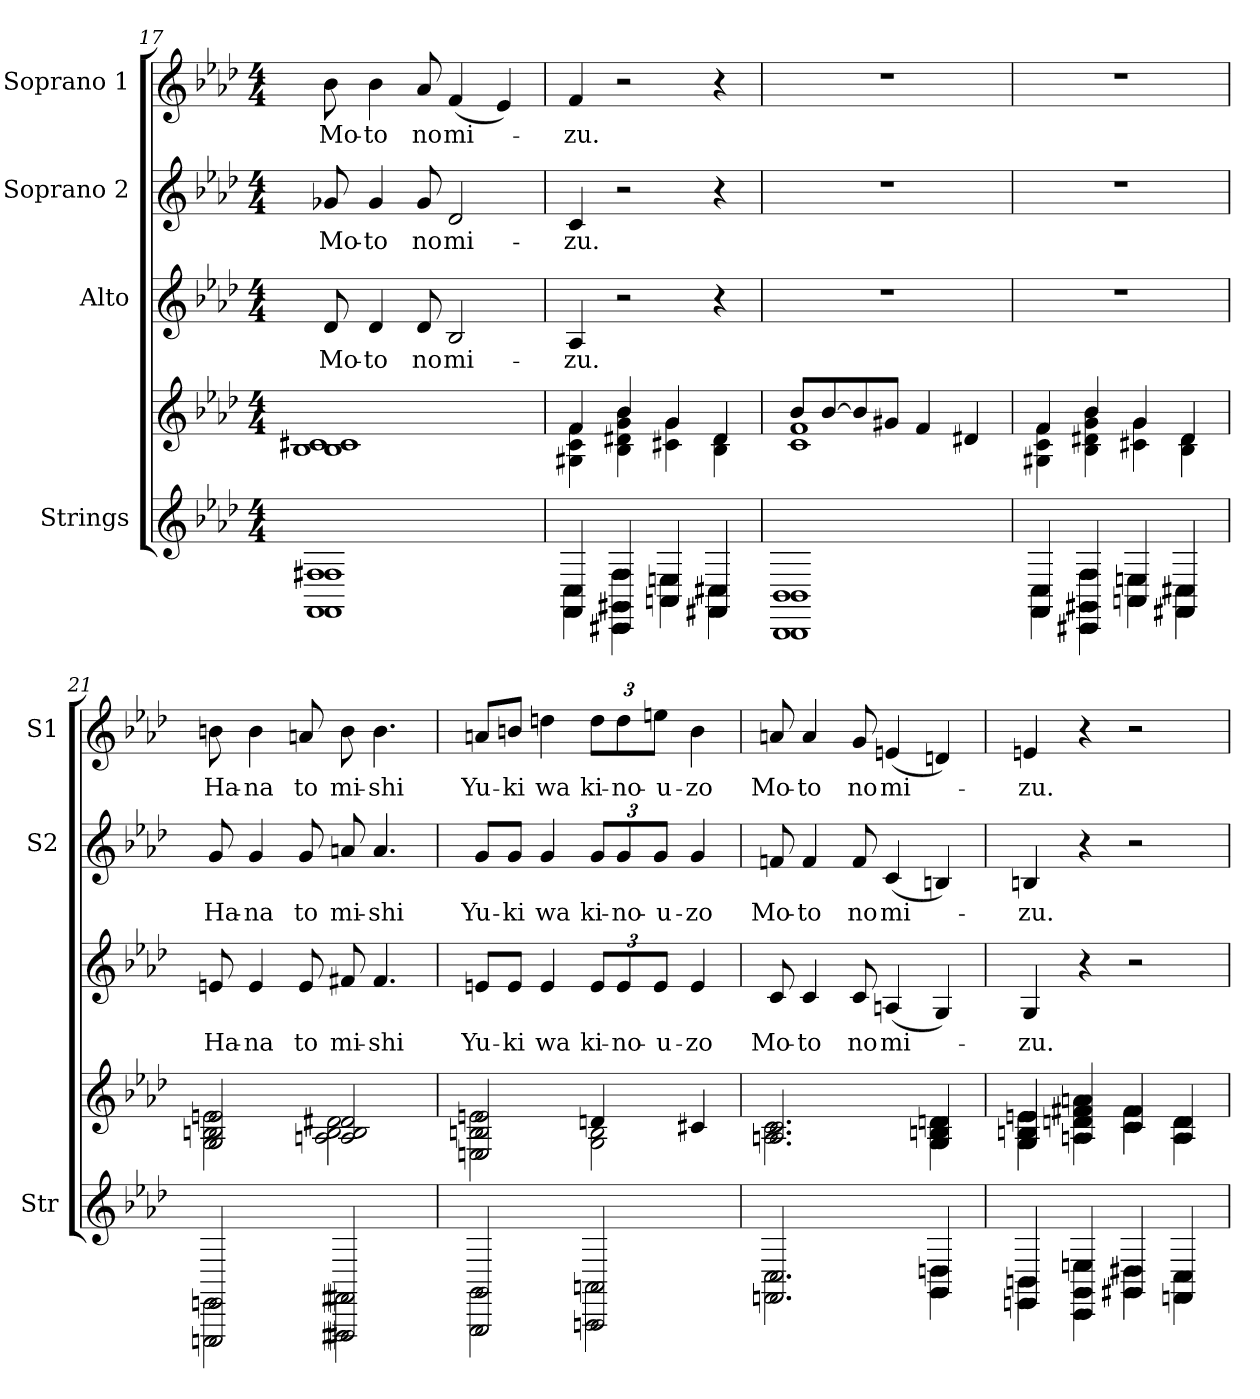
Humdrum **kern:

**kern	**kern	**kern	**text	**kern	**text	**kern	**text
*part4	*part4	*part3	*part3	*part2	*part2	*part1	*part1
*staff5	*staff4	*staff3	*staff3	*staff2	*staff2	*staff1	*staff1
*I"Strings	*	*I"Alto	*	*I"Soprano 2	*	*I"Soprano 1	*
*I'Str	*	*	*	*I'S2	*	*I'S1	*
*clefG2	*clefG2	*clefG2	*	*clefG2	*	*clefG2	*
*k[b-e-a-d-]	*k[b-e-a-d-]	*k[b-e-a-d-]	*	*k[b-e-a-d-]	*	*k[b-e-a-d-]	*
*A-:	*A-:	*A-:	*	*A-:	*	*A-:	*
*M4/4	*M4/4	*M4/4	*	*M4/4	*	*M4/4	*
=17	=17	=17	=17	=17	=17	=17	=17
*^	*^	*	*	*	*	*	*
!	!	!	!	!	!LO:LY:b	!	!LO:LY:b	!	!LO:LY:b
1FF 1F#X	1FF 1F#	1B- 1c#X	1B- 1c#	8d-/	Mo-	8g-X/	Mo-	8b-\	Mo-
!	!	!	!	!	!LO:LY:b	!	!LO:LY:b	!	!LO:LY:b
.	.	.	.	4d-/	-to	4g-/	-to	4b-\	-to
!	!	!	!	!	!LO:LY:b	!	!LO:LY:b	!	!LO:LY:b
.	.	.	.	8d-/	no	8g-/	no	8a-/	no
!	!	!	!	!	!LO:LY:b	!	!LO:LY:b	!	!LO:LY:b
.	.	.	.	2B-/	mi-	2d-/	mi-	(<4f/	mi-
.	.	.	.	.	.	.	.	4e-/)	.
!!LO:PB:g=z
=18	=18	=18	=18	=18	=18	=18	=18	=18	=18
!	!	!	!	!	!LO:LY:b	!	!LO:LY:b	!	!LO:LY:b
4FF/ 4C/	4FF\ 4C\	4f/	4G#X\ 4c\ 4f\	4A-/	-zu.	4c/	-zu.	4f/	-zu.
4CC#X/ 4GG#X/ 4F/	4CC#\ 4GG#\ 4F\	4b-/	4B-\ 4d#X\ 4g\ 4b-\	2r	.	2r	.	2r	.
4AAn/ 4En/	4AA\ 4E\	4g/	4c#X\ 4g\	.	.	.	.	.	.
4FF#X/ 4C#X/	4FF#\ 4C#\	4d#/	4B-\ 4d#\	4r	.	4r	.	4r	.
=19	=19	=19	=19	=19	=19	=19	=19	=19	=19
1BBB- 1BB-	1BBB- 1BB-	8b-/L	1c 1f	1r	.	1r	.	1r	.
.	.	[8b-/	.	.	.	.	.	.	.
.	.	8b-/]	.	.	.	.	.	.	.
.	.	8g#X/J	.	.	.	.	.	.	.
.	.	4f/	.	.	.	.	.	.	.
.	.	4d#X/	.	.	.	.	.	.	.
!!LO:PB:g=z
=20	=20	=20	=20	=20	=20	=20	=20	=20	=20
4FF/ 4C/	4FF\ 4C\	4f/	4G#X\ 4c\ 4f\	1r	.	1r	.	1r	.
4CC#X/ 4GG#X/ 4F/	4CC#\ 4GG#\ 4F\	4b-/	4B-\ 4d#X\ 4g\ 4b-\	.	.	.	.	.	.
4AAn/ 4En/	4AA\ 4E\	4g/	4c#X\ 4g\	.	.	.	.	.	.
4FF#X/ 4C#X/	4FF#\ 4C#\	4d#/	4B-\ 4d#\	.	.	.	.	.	.
=21	=21	=21	=21	=21	=21	=21	=21	=21	=21
!	!	!	!	!	!LO:LY:b	!	!LO:LY:b	!	!LO:LY:b
2EEE/ 2EE/	2EEE\ 2EE\	2G/ 2B/ 2e/	2G\ 2B\ 2e\	8e/	Ha-	8g/	Ha-	8b\	Ha-
!	!	!	!	!	!LO:LY:b	!	!LO:LY:b	!	!LO:LY:b
.	.	.	.	4e/	-na	4g/	-na	4b\	-na
!	!	!	!	!	!LO:LY:b	!	!LO:LY:b	!	!LO:LY:b
.	.	.	.	8e/	to	8g/	to	8a/	to
!	!	!	!	!	!LO:LY:b	!	!LO:LY:b	!	!LO:LY:b
2FFF#/ 2FF#/	2FFF#\ 2FF#\	2A/ 2B/ 2d#X/	2A\ 2B\ 2d#\	8f#/	mi-	8a/	mi-	8b\	mi-
!	!	!	!	!	!LO:LY:b	!	!LO:LY:b	!	!LO:LY:b
.	.	.	.	4.f#/	-shi	4.a/	-shi	4.b\	-shi
!!LO:PB:g=z
=22	=22	=22	=22	=22	=22	=22	=22	=22	=22
!	!	!	!	!	!LO:LY:b	!	!LO:LY:b	!	!LO:LY:b
2GGG/ 2GG/	2GGG\ 2GG\	2E/ 2B/ 2e/	2E\ 2B\ 2e\	8e/L	Yu-	8g/L	Yu-	8a/L	Yu-
!	!	!	!	!	!LO:LY:b	!	!LO:LY:b	!	!LO:LY:b
.	.	.	.	8e/J	-ki	8g/J	-ki	8b/J	-ki
!	!	!	!	!	!LO:LY:b	!	!LO:LY:b	!	!LO:LY:b
.	.	.	.	4e/	wa	4g/	wa	4dd\	wa
*	*	*	*	*Xbrackettup	*	*	*	*	*
!	!	!	!	!	!LO:LY:b	!	!	!	!
*	*	*	*	*	*	*Xbrackettup	*	*	*
!	!	!	!	!	!	!	!LO:LY:b	!	!
*	*	*	*	*	*	*	*	*Xbrackettup	*
!	!	!	!	!	!	!	!	!	!LO:LY:b
2AAA/ 2AA/	2AAA\ 2AA\	4d/	2G\ 2B\	12e/L	ki-	12g/L	ki-	12dd\L	ki-
!	!	!	!	!	!LO:LY:b	!	!LO:LY:b	!	!LO:LY:b
.	.	.	.	12e/	-no-	12g/	-no-	12dd\	-no-
!	!	!	!	!	!LO:LY:b	!	!LO:LY:b	!	!LO:LY:b
.	.	.	.	12e/J	-u-	12g/J	-u-	12ee\J	-u-
!	!	!	!	!	!LO:LY:b	!	!LO:LY:b	!	!LO:LY:b
.	.	4c#X/	.	4e/	-zo	4g/	-zo	4b\	-zo
=23	=23	=23	=23	=23	=23	=23	=23	=23	=23
!	!	!	!	!	!LO:LY:b	!	!LO:LY:b	!	!LO:LY:b
2.FFn/ 2.C/	2.FF\ 2.C\	2.A/ 2.c/	2.A\ 2.c\	8c/	Mo-	8fn/	Mo-	8a/	Mo-
!	!	!	!	!	!LO:LY:b	!	!LO:LY:b	!	!LO:LY:b
.	.	.	.	4c/	-to	4f/	-to	4a/	-to
!	!	!	!	!	!LO:LY:b	!	!LO:LY:b	!	!LO:LY:b
.	.	.	.	8c/	no	8f/	no	8g/	no
!	!	!	!	!	!LO:LY:b	!	!LO:LY:b	!	!LO:LY:b
.	.	.	.	(<4A/	mi-	(<4c/	mi-	(<4e/	mi-
4GG/ 4D/	4GG\ 4D\	4G/ 4B/ 4d/	4G\ 4B\ 4d\	4G/)	.	4B/)	.	4d/)	.
!!LO:PB:g=z
=24	=24	=24	=24	=24	=24	=24	=24	=24	=24
!	!	!	!	!	!LO:LY:b	!	!LO:LY:b	!	!LO:LY:b
4EE/ 4BB/	4EE\ 4BB\	4G/ 4B/ 4e/	4G\ 4B\ 4e\	4G/	-zu.	4B/	-zu.	4e/	-zu.
4CC/ 4GG/ 4E/	4CC\ 4GG\ 4E\	4A/ 4d/ 4f#/ 4a/	4A\ 4d\ 4f#\ 4a\	4r	.	4r	.	4r	.
4GG#X/ 4D#X/	4GG#\ 4D#\	4c/ 4f#/	4c\ 4f#\	2r	.	2r	.	2r	.
4FFn/ 4C/	4FF\ 4C\	4A/ 4d/	4A\ 4d\	.	.	.	.	.	.
*v	*v	*	*	*	*	*	*	*	*
*	*v	*v	*	*	*	*	*	*
=	=	=	=	=	=	=	=
*-	*-	*-	*-	*-	*-	*-	*-
